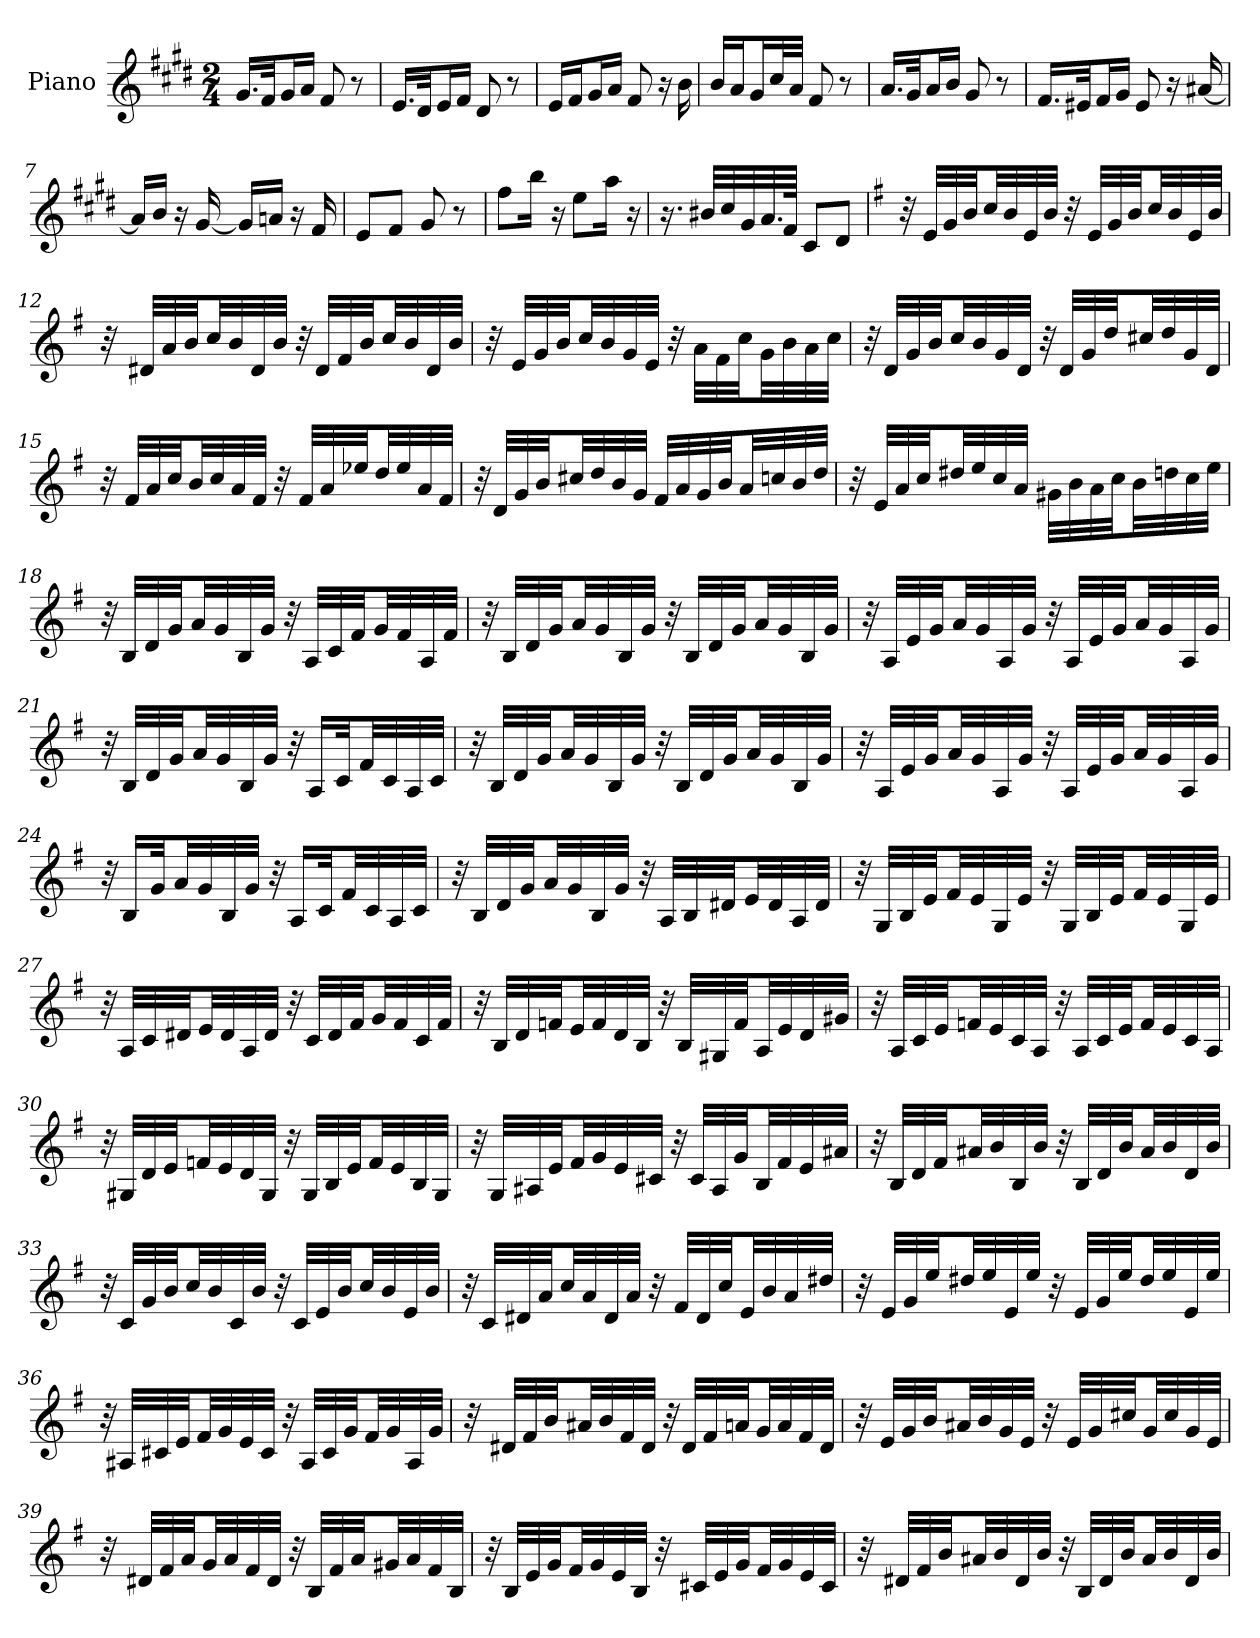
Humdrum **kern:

**kern
*part1
*staff1
*I"Piano
*I'Pno
*clefG2
*k[f#c#g#d#]
*E:
*M2/4
*MM50
=1
16.g#/LL
32f#/Jk
16g#/L
16a/JJ
8f#
8r
=2
16.e/LL
32d#/Jk
16e/L
16f#/JJ
8d#
8r
=3
16e/LL
16f#/J
16g#/L
16a/JJ
8f#
16r
16b
=4
16b/LL
16a/J
16g#/L
32cc#/L
32a/JJJ
8f#
8r
=5
16.a/LL
32g#/Jk
16a/L
16b/JJ
8g#
8r
=6
16.f#/LL
32e#X/Jk
16f#/L
16g#/JJ
8e#
16r
[16a#X
=7
16a#/LL]
16b/JJ
16r
[16g#
16g#/LL]
16an/JJ
16r
16f#
=8
8e/L
8f#/J
8g#
8r
=9
8ff#\L
16bb\Jk
16r
8ee\L
16aa\Jk
16r
=10
16.r
32b#X/LLL
32cc#/
32g#/
32.a/
64f#/JJJk
8c#/L
8d#/J
=11
*k[f#]
*e:
32r
32e/LLL
32g/
32b/JJ
32cc/LL
32b/
32e/
32b/JJJ
32r
32e/LLL
32g/
32b/JJ
32cc/LL
32b/
32e/
32b/JJJ
=12
32r
32d#X/LLL
32a/
32b/JJ
32cc/LL
32b/
32d#/
32b/JJJ
32r
32d#/LLL
32f#/
32b/JJ
32cc/LL
32b/
32d#/
32b/JJJ
=13
32r
32e/LLL
32g/
32b/JJ
32cc/LL
32b/
32g/
32e/JJJ
32r
32a\LLL
32f#\
32cc\JJ
32g\LL
32b\
32a\
32cc\JJJ
=14
32r
32d/LLL
32g/
32b/JJ
32cc/LL
32b/
32g/
32d/JJJ
32r
32d/LLL
32g/
32dd/JJ
32cc#X/LL
32dd/
32g/
32d/JJJ
=15
32r
32f#/LLL
32a/
32cc/JJ
32b/LL
32cc/
32a/
32f#/JJJ
32r
32f#/LLL
32a/
32ee-X/JJ
32dd/LL
32ee-/
32a/
32f#/JJJ
=16
32r
32d/LLL
32g/
32b/JJ
32cc#X/LL
32dd/
32b/
32g/JJJ
32f#/LLL
32a/
32g/
32b/JJ
32a/LL
32ccn/
32b/
32dd/JJJ
=17
32r
32e/LLL
32a/
32cc/JJ
32dd#X/LL
32ee/
32cc/
32a/JJJ
32g#X\LLL
32b\
32a\
32cc\JJ
32b\LL
32ddn\
32cc\
32ee\JJJ
=18
32r
32B/LLL
32d/
32g/JJ
32a/LL
32g/
32B/
32g/JJJ
32r
32A/LLL
32c/
32f#/JJ
32g/LL
32f#/
32A/
32f#/JJJ
=19
32r
32B/LLL
32d/
32g/JJ
32a/LL
32g/
32B/
32g/JJJ
32r
32B/LLL
32d/
32g/JJ
32a/LL
32g/
32B/
32g/JJJ
=20
32r
32A/LLL
32e/
32g/JJ
32a/LL
32g/
32A/
32g/JJJ
32r
32A/LLL
32e/
32g/JJ
32a/LL
32g/
32A/
32g/JJJ
=21
32r
32B/LLL
32d/
32g/JJ
32a/LL
32g/
32B/
32g/JJJ
32r
16A/LL
32c/Jk
32f#/LL
32c/
32A/
32c/JJJ
=22
32r
32B/LLL
32d/
32g/JJ
32a/LL
32g/
32B/
32g/JJJ
32r
32B/LLL
32d/
32g/JJ
32a/LL
32g/
32B/
32g/JJJ
=23
32r
32A/LLL
32e/
32g/JJ
32a/LL
32g/
32A/
32g/JJJ
32r
32A/LLL
32e/
32g/JJ
32a/LL
32g/
32A/
32g/JJJ
=24
32r
16B/LL
32g/Jk
32a/LL
32g/
32B/
32g/JJJ
32r
16A/LL
32c/Jk
32f#/LL
32c/
32A/
32c/JJJ
=25
32r
32B/LLL
32d/
32g/JJ
32a/LL
32g/
32B/
32g/JJJ
32r
32A/LLL
32B/
32d#X/JJ
32e/LL
32d#/
32A/
32d#/JJJ
=26
32r
32G/LLL
32B/
32e/JJ
32f#/LL
32e/
32G/
32e/JJJ
32r
32G/LLL
32B/
32e/JJ
32f#/LL
32e/
32G/
32e/JJJ
=27
32r
32A/LLL
32c/
32d#X/JJ
32e/LL
32d#/
32A/
32d#/JJJ
32r
32c/LLL
32d#/
32f#/JJ
32g/LL
32f#/
32c/
32f#/JJJ
=28
32r
32B/LLL
32d/
32fn/JJ
32e/LL
32f/
32d/
32B/JJJ
32r
32B/LLL
32G#X/
32f/JJ
32A/LL
32e/
32d/
32g#X/JJJ
=29
32r
32A/LLL
32c/
32e/JJ
32fn/LL
32e/
32c/
32A/JJJ
32r
32A/LLL
32c/
32e/JJ
32f/LL
32e/
32c/
32A/JJJ
=30
32r
32G#X/LLL
32d/
32e/JJ
32fn/LL
32e/
32d/
32G#/JJJ
32r
32G#/LLL
32B/
32e/JJ
32f/LL
32e/
32B/
32G#/JJJ
=31
32r
32G/LLL
32A#X/
32e/JJ
32f#/LL
32g/
32e/
32c#X/JJJ
32r
32c#/LLL
32A#/
32g/JJ
32B/LL
32f#/
32e/
32a#X/JJJ
=32
32r
32B/LLL
32d/
32f#/JJ
32a#X/LL
32b/
32B/
32b/JJJ
32r
32B/LLL
32d/
32b/JJ
32a#/LL
32b/
32d/
32b/JJJ
=33
32r
32c/LLL
32g/
32b/JJ
32cc/LL
32b/
32c/
32b/JJJ
32r
32c/LLL
32e/
32b/JJ
32cc/LL
32b/
32e/
32b/JJJ
=34
32r
32c/LLL
32d#X/
32a/JJ
32cc/LL
32a/
32d#/
32a/JJJ
32r
32f#/LLL
32d#/
32cc/JJ
32e/LL
32b/
32a/
32dd#X/JJJ
=35
32r
32e/LLL
32g/
32ee/JJ
32dd#X/LL
32ee/
32e/
32ee/JJJ
32r
32e/LLL
32g/
32ee/JJ
32dd#/LL
32ee/
32e/
32ee/JJJ
=36
32r
32A#X/LLL
32c#X/
32e/JJ
32f#/LL
32g/
32e/
32c#/JJJ
32r
32A#/LLL
32c#/
32g/JJ
32f#/LL
32g/
32A#/
32g/JJJ
=37
32r
32d#X/LLL
32f#/
32b/JJ
32a#X/LL
32b/
32f#/
32d#/JJJ
32r
32d#/LLL
32f#/
32an/JJ
32g/LL
32a/
32f#/
32d#/JJJ
=38
32r
32e/LLL
32g/
32b/JJ
32a#X/LL
32b/
32g/
32e/JJJ
32r
32e/LLL
32g/
32cc#X/JJ
32g/LL
32cc#/
32g/
32e/JJJ
=39
32r
32d#X/LLL
32f#/
32a/JJ
32g/LL
32a/
32f#/
32d#/JJJ
32r
32B/LLL
32f#/
32a/JJ
32g#X/LL
32a/
32f#/
32B/JJJ
=40
32r
32B/LLL
32e/
32g/JJ
32f#/LL
32g/
32e/
32B/JJJ
32r
32c#X/LLL
32e/
32g/JJ
32f#/LL
32g/
32e/
32c#/JJJ
=41
32r
32d#X/LLL
32f#/
32b/JJ
32a#X/LL
32b/
32d#/
32b/JJJ
32r
32B/LLL
32d#/
32b/JJ
32a#/LL
32b/
32d#/
32b/JJJ
=
*-
